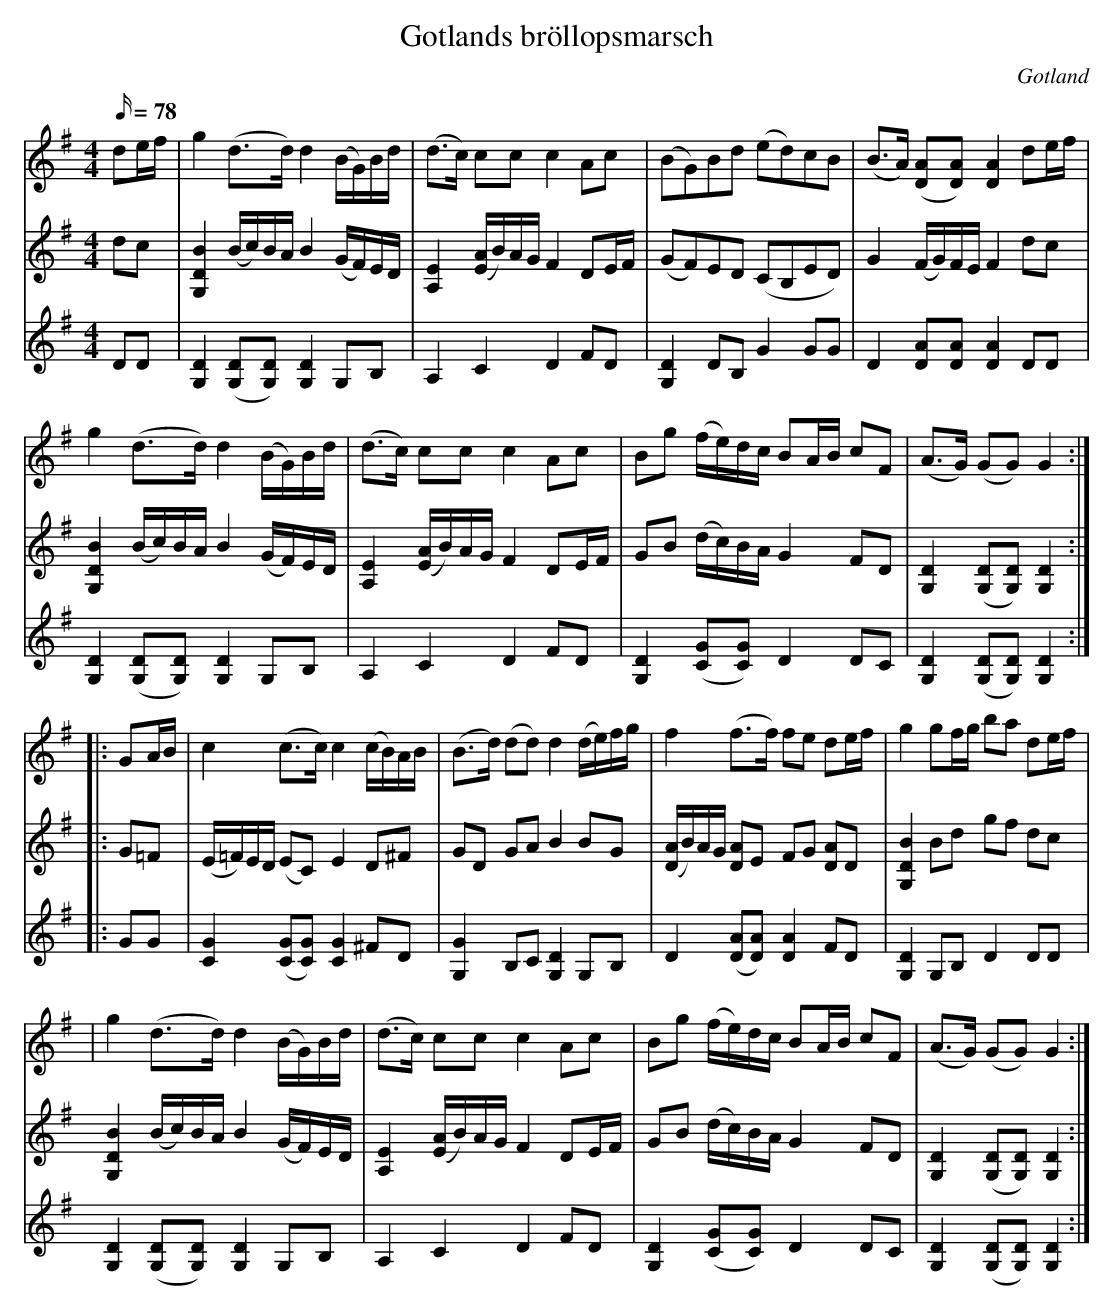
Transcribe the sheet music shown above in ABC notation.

X:1
T: Gotlands bröllopsmarsch
O: Gotland
M: 4/4
L: 1/16
Q: 78
K: G
V: 1
d2ef | g4 (d3d) d4 (BG)Bd | (d3c) c2c2 c4 A2c2 | (B2G2)B2d2 (e2d2)c2B2 | (B3A) ([DA]2[DA]2) [DA]4 d2ef |
g4 (d3d) d4 (BG)Bd | (d3c) c2c2 c4 A2c2 | B2g2 (fe)dc B2AB c2F2 | (A3G) (G2G2) G4 :|
|: G2AB | c4 (c3c) c4 (cB)AB | (B3d) (d2d2) d4 (de)fg | f4 (f3f) f2e2 d2ef | g4 g2fg b2a2 d2ef |
| g4 (d3d) d4 (BG)Bd | (d3c) c2c2 c4 A2c2 | B2g2 (fe)dc B2AB c2F2 | (A3G) (G2G2) G4 :|
V: 2
d2c2 | [G,DB]4(Bc)BA B4(GF)ED | [A,E]4([EA]B)AG F4D2EF | (G2F2)E2D2 (C2B,2E2D2) | G4(FG)FE F4d2c2 |
[G,DB]4(Bc)BA B4(GF)ED | [A,E]4([EA]B)AG F4D2EF | G2B2 (dc)BA G4F2D2 | [G,D]4([G,D]2[G,D]2)[G,D]4 :|
|: G2=F2 | (E=F)ED (E2C2) E4D2^F2 | G2D2 G2A2 B4B2G2 | ([DA]B)AG [DA]2E2 F2G2 [DA]2D2 | [G,DB]4B2d2 g2f2 d2c2 |
[G,DB]4(Bc)BA B4(GF)ED | [A,E]4([EA]B)AG F4D2EF | G2B2 (dc)BA G4F2D2 | [G,D]4([G,D]2[G,D]2)[G,D]4 :|
V: 3
D2D2 | [G,D]4([G,D]2[G,D]2)[G,D]4 G,2B,2 | A,4C4 D4F2D2 | [G,D]4D2B,2 G4G2G2 | D4[DA]2[DA]2 [DA]4D2D2 |
[G,D]4([G,D]2[G,D]2)[G,D]4 G,2B,2 | A,4C4 D4F2D2 | [G,D]4([CG]2[CG]2) D4D2C2 | [G,D]4([G,D]2[G,D]2)[G,D]4 :|
|: G2G2 | [CG]4([CG]2[CG]2) [CG]4^F2D2 | [G,G]4B,2C2 [G,D]4 G,2B,2 | D4([DA]2[DA]2) [DA]4F2D2 | [G,D]4G,2B,2 D4D2D2 |
[G,D]4([G,D]2[G,D]2)[G,D]4 G,2B,2 | A,4C4 D4F2D2 | [G,D]4([CG]2[CG]2) D4D2C2 | [G,D]4([G,D]2[G,D]2)[G,D]4 :|
